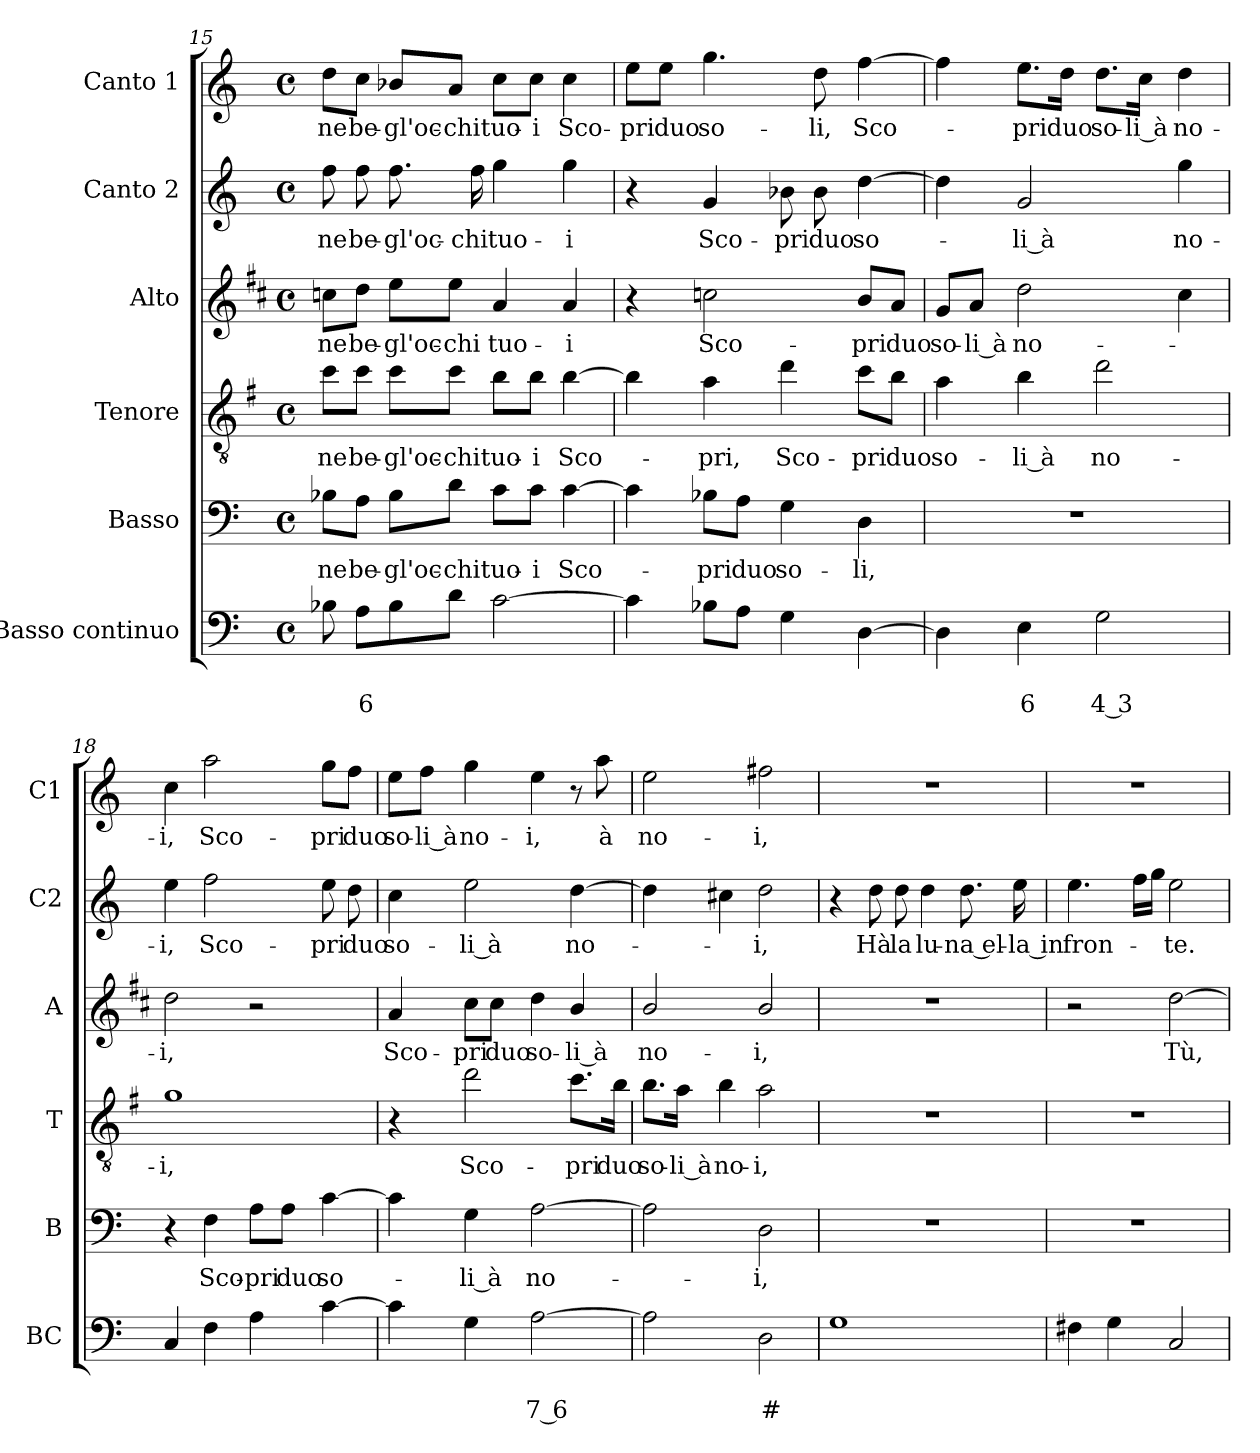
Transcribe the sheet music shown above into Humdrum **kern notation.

**kern	**text	**text	**kern	**text	**kern	**text	**kern	**text	**kern	**text	**kern	**text
*part6	*part6	*part6	*part5	*part5	*part4	*part4	*part3	*part3	*part2	*part2	*part1	*part1
*staff6	*staff6	*staff6	*staff5	*staff5	*staff4	*staff4	*staff3	*staff3	*staff2	*staff2	*staff1	*staff1
*I"Basso continuo	*	*	*I"Basso	*	*I"Tenore	*	*I"Alto	*	*I"Canto 2	*	*I"Canto 1	*
*I'BC	*	*	*I'B	*	*I'T	*	*I'A	*	*I'C2	*	*I'C1	*
!!LO:LB:g=z
*clefF4	*	*	*clefF4	*	*clefGv2	*	*clefG2	*	*clefG2	*	*clefG2	*
*	*	*	*	*	*ITrd4c7	*	*ITrd1c2	*	*	*	*	*
*k[]	*	*	*k[]	*	*k[]	*	*k[]	*	*k[]	*	*k[]	*
*C:	*	*	*C:	*	*C:	*	*C:	*	*C:	*	*C:	*
*M4/4	*	*	*M4/4	*	*M4/4	*	*M4/4	*	*M4/4	*	*M4/4	*
*met(c)	*	*	*met(c)	*	*met(c)	*	*met(c)	*	*met(c)	*	*met(c)	*
=15	=15	=15	=15	=15	=15	=15	=15	=15	=15	=15	=15	=15
!	!	!	!	!LO:LY:b	!	!LO:LY:b	!	!LO:LY:b	!	!LO:LY:b	!	!LO:LY:b
8B-X\	.	.	8B-X\L	ne	8f\L	ne	8b-X\L	ne	8ff\	ne	8dd\L	ne
!	!	!LO:LY:b	!	!LO:LY:b	!	!LO:LY:b	!	!LO:LY:b	!	!LO:LY:b	!	!LO:LY:b
8A\L	.	6	8A\J	be-	8f\J	be-	8cc\J	be-	8ff\	be-	8cc\J	be-
!	!	!	!	!LO:LY:b	!	!LO:LY:b	!	!LO:LY:b	!	!LO:LY:b	!	!LO:LY:b
8B-\	.	.	8B-\L	-gl'oc-	8f\L	-gl'oc-	8dd\L	-gl'oc-	8.ff\	-gl'oc-	8b-X/L	-gl'oc-
!	!	!	!	!LO:LY:b	!	!LO:LY:b	!	!LO:LY:b	!	!	!	!LO:LY:b
8d\J	.	.	8d\J	-chi	8f\J	-chi	8dd\J	-chi	.	.	8a/J	-chi
!	!	!	!	!	!	!	!	!	!	!LO:LY:b	!	!
.	.	.	.	.	.	.	.	.	16ff\	-chi	.	.
!	!	!	!	!LO:LY:b	!	!LO:LY:b	!	!LO:LY:b	!	!LO:LY:b	!	!LO:LY:b
[2c\	.	.	8c\L	tuo-	8e\L	tuo-	4g/	tuo-	4gg\	tuo-	8cc\L	tuo-
!	!	!	!	!LO:LY:b	!	!LO:LY:b	!	!	!	!	!	!LO:LY:b
.	.	.	8c\J	-i	8e\J	-i	.	.	.	.	8cc\J	-i
!	!	!	!	!LO:LY:b	!	!LO:LY:b	!	!LO:LY:b	!	!LO:LY:b	!	!LO:LY:b
.	.	.	[4c\	Sco-	[4e\	Sco-	4g/	-i	4gg\	-i	4cc\	Sco-
=16	=16	=16	=16	=16	=16	=16	=16	=16	=16	=16	=16	=16
!	!	!	!	!	!	!	!	!	!	!	!	!LO:LY:b
4c\]	.	.	4c\]	.	4e\]	.	4r	.	4r	.	8ee\L	-pri
!	!	!	!	!	!	!	!	!	!	!	!	!LO:LY:b
.	.	.	.	.	.	.	.	.	.	.	8ee\J	duo
!	!	!	!	!LO:LY:b	!	!LO:LY:b	!	!LO:LY:b	!	!LO:LY:b	!	!LO:LY:b
8B-X\L	.	.	8B-X\L	-pri	4d\	-pri,	2b-X\	Sco-	4g/	Sco-	4.gg\	so-
!	!	!	!	!LO:LY:b	!	!	!	!	!	!	!	!
8A\J	.	.	8A\J	duo	.	.	.	.	.	.	.	.
!	!	!	!	!LO:LY:b	!	!LO:LY:b	!	!	!	!LO:LY:b	!	!
4G\	.	.	4G\	so-	4g\	Sco-	.	.	8b-X\	-pri	.	.
!	!	!	!	!	!	!	!	!	!	!LO:LY:b	!	!LO:LY:b
.	.	.	.	.	.	.	.	.	8b-\	duo	8dd\	-li,
!	!	!	!	!LO:LY:b	!	!LO:LY:b	!	!LO:LY:b	!	!LO:LY:b	!	!LO:LY:b
[4D\	.	.	4D\	-li,	8f\L	-pri	8a/L	-pri	[4dd\	so-	[4ff\	Sco-
!	!	!	!	!	!	!LO:LY:b	!	!LO:LY:b	!	!	!	!
.	.	.	.	.	8e\J	duo	8g/J	duo	.	.	.	.
=17	=17	=17	=17	=17	=17	=17	=17	=17	=17	=17	=17	=17
!	!	!	!	!	!	!LO:LY:b	!	!LO:LY:b	!	!	!	!
4D\]	.	.	1r	.	4d\	so-	8f/L	so-	4dd\]	.	4ff\]	.
!	!	!	!	!	!	!	!	!LO:LY:b	!	!	!	!
.	.	.	.	.	.	.	8g/J	-li à	.	.	.	.
!	!	!LO:LY:b	!	!	!	!LO:LY:b	!	!LO:LY:b	!	!LO:LY:b	!	!LO:LY:b
4E\	.	6	.	.	4e\	-li à	2cc\	no-	2g/	-li à	8.ee\L	-pri
!	!	!	!	!	!	!	!	!	!	!	!	!LO:LY:b
.	.	.	.	.	.	.	.	.	.	.	16dd\Jk	duo
!	!	!LO:LY:b	!	!	!	!LO:LY:b	!	!	!	!	!	!LO:LY:b
2G\	.	4 3	.	.	2g\	no-	.	.	.	.	8.dd\L	so-
!	!	!	!	!	!	!	!	!	!	!	!	!LO:LY:b
.	.	.	.	.	.	.	.	.	.	.	16cc\Jk	-li à
!	!	!	!	!	!	!	!	!	!	!LO:LY:b	!	!LO:LY:b
.	.	.	.	.	.	.	4b\	.	4gg\	no-	4dd\	no-
=18	=18	=18	=18	=18	=18	=18	=18	=18	=18	=18	=18	=18
!	!	!	!	!	!	!LO:LY:b	!	!LO:LY:b	!	!LO:LY:b	!	!LO:LY:b
4C/	.	.	4r	.	1c	-i,	2cc\	-i,	4ee\	-i,	4cc\	-i,
!	!	!	!	!LO:LY:b	!	!	!	!	!	!LO:LY:b	!	!LO:LY:b
4F\	.	.	4F\	Sco-	.	.	.	.	2ff\	Sco-	2aa\	Sco-
!	!	!	!	!LO:LY:b	!	!	!	!	!	!	!	!
4A\	.	.	8A\L	-pri	.	.	2r	.	.	.	.	.
!	!	!	!	!LO:LY:b	!	!	!	!	!	!	!	!
.	.	.	8A\J	duo	.	.	.	.	.	.	.	.
!	!	!	!	!LO:LY:b	!	!	!	!	!	!LO:LY:b	!	!LO:LY:b
[4c\	.	.	[4c\	so-	.	.	.	.	8ee\	-pri	8gg\L	-pri
!	!	!	!	!	!	!	!	!	!	!LO:LY:b	!	!LO:LY:b
.	.	.	.	.	.	.	.	.	8dd\	duo	8ff\J	duo
!!LO:LB:g=z
=19	=19	=19	=19	=19	=19	=19	=19	=19	=19	=19	=19	=19
!	!	!	!	!	!	!	!	!LO:LY:b	!	!LO:LY:b	!	!LO:LY:b
4c\]	.	.	4c\]	.	4r	.	4g/	Sco-	4cc\	so-	8ee\L	so-
!	!	!	!	!	!	!	!	!	!	!	!	!LO:LY:b
.	.	.	.	.	.	.	.	.	.	.	8ff\J	-li à
!	!	!	!	!LO:LY:b	!	!LO:LY:b	!	!LO:LY:b	!	!LO:LY:b	!	!LO:LY:b
4G\	.	.	4G\	-li à	2g\	Sco-	8b\L	-pri	2ee\	-li à	4gg\	no-
!	!	!	!	!	!	!	!	!LO:LY:b	!	!	!	!
.	.	.	.	.	.	.	8b\J	duo	.	.	.	.
!	!	!LO:LY:b	!	!LO:LY:b	!	!	!	!LO:LY:b	!	!	!	!LO:LY:b
[2A\	.	7 6	[2A\	no-	.	.	4cc\	so-	.	.	4ee\	-i,
!	!	!	!	!	!	!LO:LY:b	!	!LO:LY:b	!	!LO:LY:b	!	!
.	.	.	.	.	8.f\L	-pri	4a/	-li à	[4dd\	no-	8r	.
!	!	!	!	!	!	!	!	!	!	!	!	!LO:LY:b
.	.	.	.	.	.	.	.	.	.	.	8aa\	à
!	!	!	!	!	!	!LO:LY:b	!	!	!	!	!	!
.	.	.	.	.	16e\Jk	duo	.	.	.	.	.	.
=20	=20	=20	=20	=20	=20	=20	=20	=20	=20	=20	=20	=20
!	!	!	!	!	!	!LO:LY:b	!	!LO:LY:b	!	!	!	!LO:LY:b
2A\]	.	.	2A\]	.	8.e\L	so-	2a/	no-	4dd\]	.	2ee\	no-
!	!	!	!	!	!	!LO:LY:b	!	!	!	!	!	!
.	.	.	.	.	16d\Jk	-li à	.	.	.	.	.	.
!	!	!	!	!	!	!LO:LY:b	!	!	!	!	!	!
.	.	.	.	.	4e\	no-	.	.	4cc#X\	.	.	.
!	!	!LO:LY:b	!	!LO:LY:b	!	!LO:LY:b	!	!LO:LY:b	!	!LO:LY:b	!	!LO:LY:b
2D\	.	#	2D\	-i,	2d\	-i,	2a/	-i,	2dd\	-i,	2ff#X\	-i,
=21	=21	=21	=21	=21	=21	=21	=21	=21	=21	=21	=21	=21
1G	.	.	1r	.	1r	.	1r	.	4r	.	1r	.
!	!	!	!	!	!	!	!	!	!	!LO:LY:b	!	!
.	.	.	.	.	.	.	.	.	8dd\	Hà	.	.
!	!	!	!	!	!	!	!	!	!	!LO:LY:b	!	!
.	.	.	.	.	.	.	.	.	8dd\	la	.	.
!	!	!	!	!	!	!	!	!	!	!LO:LY:b	!	!
.	.	.	.	.	.	.	.	.	4dd\	lu-	.	.
!	!	!	!	!	!	!	!	!	!	!LO:LY:b	!	!
.	.	.	.	.	.	.	.	.	8.dd\	-na el-	.	.
!	!	!	!	!	!	!	!	!	!	!LO:LY:b	!	!
.	.	.	.	.	.	.	.	.	16ee\	-la in	.	.
=22	=22	=22	=22	=22	=22	=22	=22	=22	=22	=22	=22	=22
!	!	!	!	!	!	!	!	!	!	!LO:LY:b	!	!
4F#X\	.	.	1r	.	1r	.	2r	.	4.ee\	fron-	1r	.
4G\	.	.	.	.	.	.	.	.	.	.	.	.
.	.	.	.	.	.	.	.	.	16ff\LL	.	.	.
.	.	.	.	.	.	.	.	.	16gg\JJ	.	.	.
!	!	!	!	!	!	!	!	!LO:LY:b	!	!LO:LY:b	!	!
2C/	.	.	.	.	.	.	[2cc\	Tù,	2ee\	-te.	.	.
=	=	=	=	=	=	=	=	=	=	=	=	=
*-	*-	*-	*-	*-	*-	*-	*-	*-	*-	*-	*-	*-
